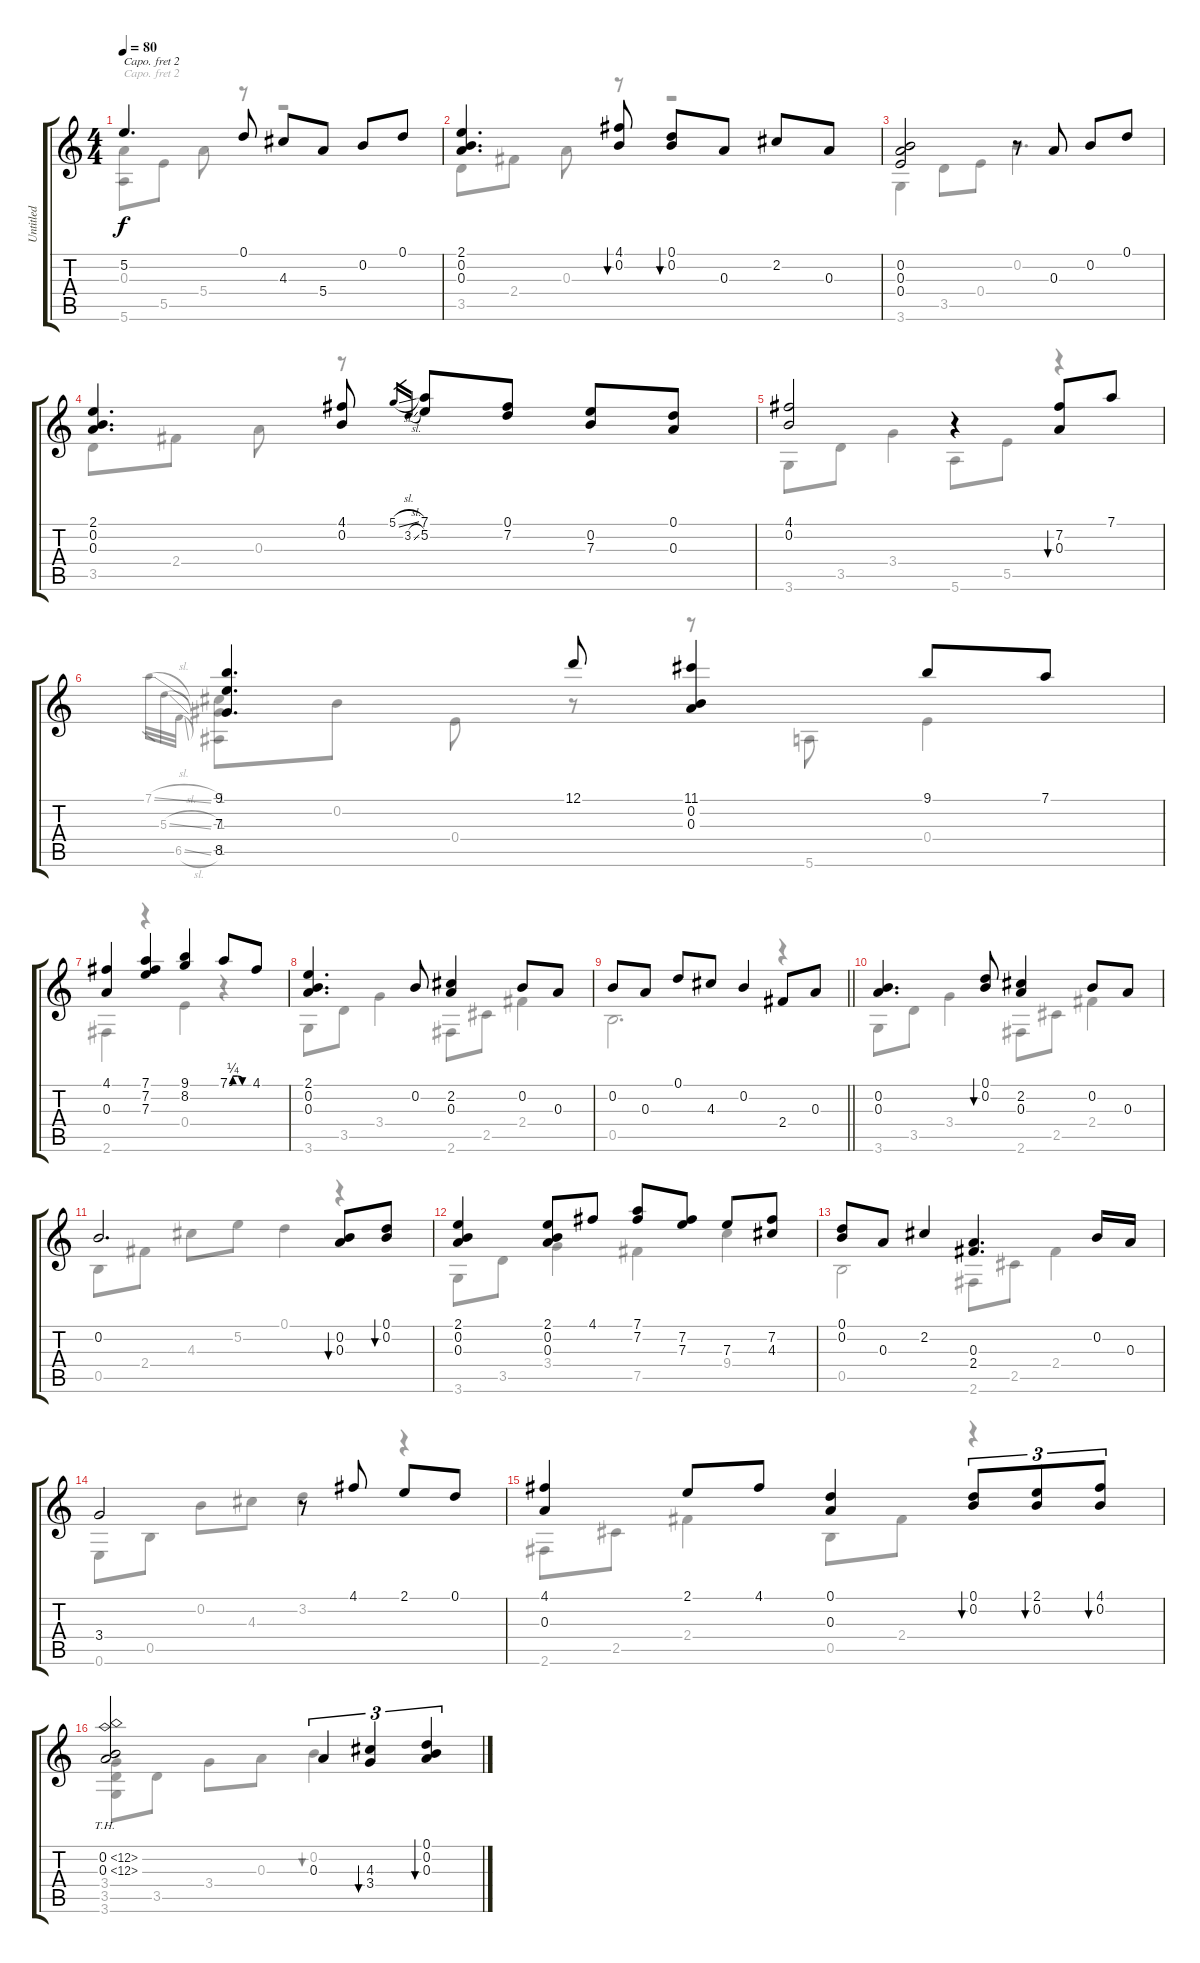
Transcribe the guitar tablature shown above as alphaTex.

\track ("Untitled" "Untitled") {instrument acousticguitarnylon}
\staff {score tabs}
\capo 2
\tuning (C4 A3 G3 D3 A2 D2) {hide}
\voice
\ts (4 4)
\tempo 80
\clef g2
\ks c
5.2.4{d dy f} 0.1.8 4.3.8 5.4.8 0.2.8 0.1.8 |
(2.1 0.2 0.3).4{d} (4.1 0.2).8{bu 30} (0.1 0.2).8{bu 30} 0.3.8 2.2.8 0.3.8 |
(0.2 0.3 0.4).2 r.8 0.3.8 0.2.8 0.1.8 |
(2.1 0.2 0.3).4{d} (4.1 0.2).8 5.1{sl}.16{gr} 3.2{sl}.16{gr} (7.1 5.2).8 (0.1 7.2).8 (0.2 7.3).8 (0.1 0.3).8 |
(4.1 0.2).2 r.4 (7.2 0.3).8{bu 30} 7.1.8 |
(9.1 7.3 8.5).4{d} 12.1.8 (11.1 0.2 0.3).4 9.1.8 7.1.8 |
(4.1 0.3).4 (7.1 7.2 7.3).4 (9.1 8.2).4 7.1{be (custom 0 0 10 1 25 1 40 0 60 0)}.8 4.1.8 |
(2.1 0.2 0.3).4{d} 0.2.8 (2.2 0.3).4 0.2.8 0.3.8 |
\barLineRight lightlight
0.2.8 0.3.8 0.1.8 4.3.8 0.2.4 2.4.8 0.3.8 |
\section ("" " ")
(0.2 0.3).4{d} (0.1 0.2).8{bu 30} (2.2 0.3).4 0.2.8 0.3.8 |
0.2.2{d} (0.2 0.3).8{bu 30} (0.1 0.2).8{bu 30} |
(2.1 0.2 0.3).4 (2.1 0.2 0.3).8 4.1.8 (7.1 7.2).8 (7.2 7.3).8 7.3.8 (7.2 4.3).8 |
(0.1 0.2).8 0.3.8 2.2.4 (0.3 2.4).4{d} 0.2.16 0.3.16 |
3.4.2 r.8 4.1.8 2.1.8 0.1.8 |
(4.1 0.3).4 2.1.8 4.1.8 (0.1 0.3).4 (0.1 0.2).8{tu (3 2) bu 30} (2.1 0.2).8{tu (3 2) bu 30} (4.1 0.2).8{tu (3 2) bu 30} |
(0.2{th 12} 0.3{th 12}).2 0.3.4{tu (3 2)} (4.3 3.4).4{tu (3 2) bu 30} (0.1 0.2 0.3).4{tu (3 2) bu 30}
\voice
\clef g2
\ottava regular
\simile none
\ks c
(0.3 5.6).8{dy f} 5.5.8 5.4.8 r.8 r.2 |
3.5.8 2.4.8 0.3.8 r.8 r.2 |
3.6.4 3.5.8 0.4.8 0.2.4{d} |
3.5.8 2.4.8 0.3.8 r.8 |
3.6.8 3.5.8 3.4.4 5.6.8 5.5.8 r.4 |
7.1{sl}.32{gr} 5.3{sl}.32{gr} 6.5{sl}.32{gr} (-1.1 -1.3 -1.5).8 0.2.8 0.4.8 r.8 r.8 5.6.8 0.4.4 |
2.6.4 r.4 0.4.4 r.4 |
3.6.8 3.5.8 3.4.4 2.6.8 2.5.8 2.4.4 |
\barLineRight lightlight
0.5.2{d} r.4 |
3.6.8 3.5.8 3.4.4 2.6.8 2.5.8 2.4.4 |
0.5.8 2.4.8 4.3.8 5.2.8 0.1.4 r.4 |
3.6.8 3.5.8 3.4.4 7.5.4 9.4.4 |
0.5.2 2.6.8 2.5.8 2.4.4 |
0.6.8 0.5.8 0.2.8 4.3.8 3.2.4 r.4 |
2.6.8 2.5.8 2.4.4 0.5.8 2.4.8 r.4 |
(3.4 3.5 3.6).8 3.5.8 3.4.8 0.3.8 0.2.4{bu 30}
